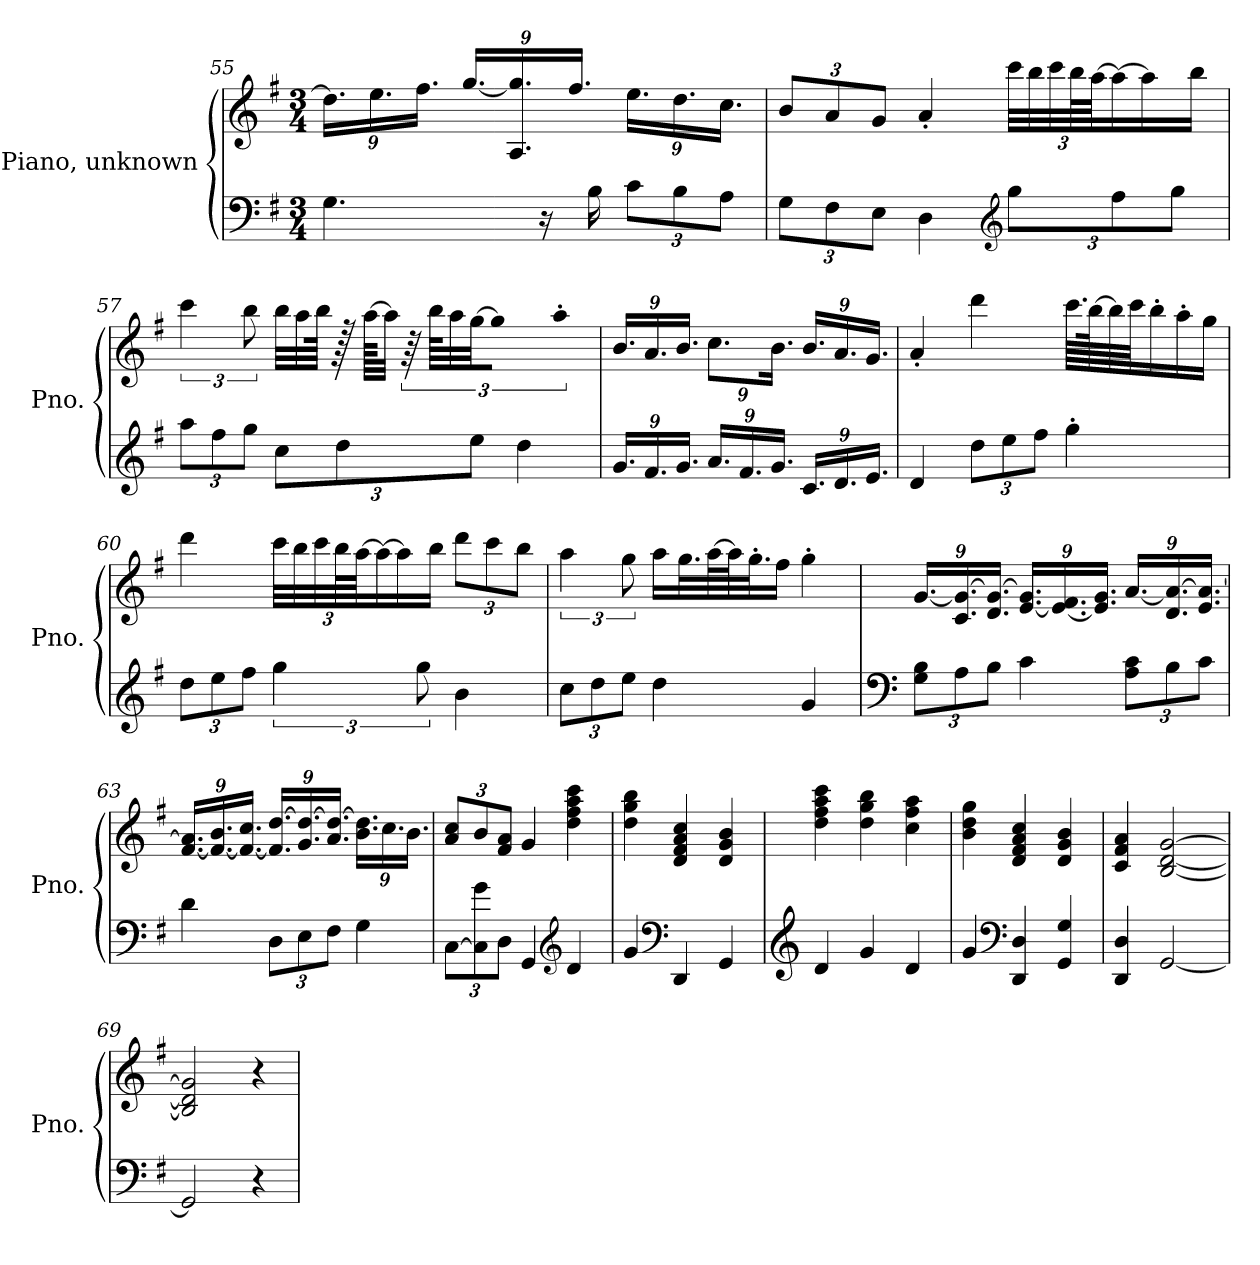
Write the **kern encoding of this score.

**kern	**kern
*part1	*part1
*staff2	*staff1
*I"Piano, unknown	*
*I'Pno.	*
!!LO:LB:g=z
*clefF4	*clefG2
*k[f#]	*k[f#]
*M3/4	*M3/4
*	*Xbrackettup
=55	=55
4.G\	18.dd\LL]
.	18.ee\
.	18.ff#\JJ
.	[18.gg/LL
.	18.A/ 18.gg/]
16r	.
.	18.ff#/JJ
16B\	.
*Xbrackettup	*
12c\L	18.ee\LL
12B\	18.dd\
12A\J	18.cc\JJ
=56	=56
12G\L	12b/L
12F#\	12a/
12E\J	12g/J
4D\	4a'/
*clefG2	*
12gg\L	48ccc\LLL
.	48bb\
.	48ccc\
.	96bb\L
.	[96aa\JJ
12ff#\	24aa\_
.	16aa\]
12gg\J	.
.	16bb\JJ
!!LO:LB:g=z
=57	=57
*	*brackettup
12aa\L	6ccc\
12ff#\	.
12gg\J	12bb\
12cc\L	32bb\LLL
.	32aa\
.	64bb\JJJk
.	128r
12dd\	.
.	[128aa\KKLLL
.	32aa\JJJ]
.	96r
.	96bb\KLLL
.	48aa\
12ee\J	[48gg\J
.	16gg\JJ]
4dd\	4aa'\
=58	=58
*	*Xbrackettup
18.g/LL	18.b/LL
18.f#/	18.a/
18.g/JJ	18.b/JJ
18.a/LL	9.cc\L
18.f#/	.
18.g/JJ	18.b\Jk
18.c/LL	18.b/LL
18.d/	18.a/
18.e/JJ	18.g/JJ
=59	=59
4d/	4a'/
12dd\L	4ddd\
12ee\	.
12ff#\J	.
4gg'\	64.ccc\LLLL
.	[128bb\K
.	64bb\]
.	64ccc\JJ
.	16bb'\
.	16aa'\
.	16gg\JJ
!!LO:LB:g=z
=60	=60
12dd\L	4ddd\
12ee\	.
12ff#\J	.
*brackettup	*
6gg\	48ccc\LLL
.	48bb\
.	48ccc\
.	96bb\L
.	[96aa\JJ
.	24aa\_
.	16aa\]
12gg\	.
.	16bb\JJ
4b\	12ddd\L
.	12ccc\
.	12bb\J
=61	=61
*Xbrackettup	*brackettup
12cc\L	6aa\
12dd\	.
12ee\J	12gg\
4dd\	16aa\LL
.	32.gg\L
.	[64aa\L
.	64aa\J]
.	32.gg'\J
.	16ff#\JJ
4g/	4gg'\
!!LO:LB:g=z
=62	=62
*clefF4	*
*	*Xbrackettup
12G\ 12B\L	[18.g/LL
12A\	18.c/ 18.g/_
12B\J	18.d/ 18.g/_JJ
4c\	[18.e/ 18.g/]LL
.	18.e/_ 18.f#/
.	18.e/] 18.g/JJ
12A\ 12c\L	[18.a/LL
12B\	18.d/ 18.a/_
12c\J	18.e/ 18.a/_JJ
=63	=63
4d\	[18.f#/ 18.a/]LL
.	18.f#/_ 18.b/
.	18.f#/_ 18.cc/JJ
12D\L	18.f#/] [18.dd/LL
12E\	18.g/ 18.dd/_
12F#\J	18.a/ 18.dd/_JJ
4G\	18.b\ 18.dd\]LL
.	18.cc\
.	18.b\JJ
=64	=64
[12C\L	12a/ 12cc/L
12C\] 12g\	12b/
12D\J	12f#/ 12a/J
4GG/	4g/
*clefG2	*
4d/	4dd\ 4ff#\ 4aa\ 4ccc\
!!LO:LB:g=z
=65	=65
4g/	4dd\ 4gg\ 4bb\
*clefF4	*
4DD/	4d/ 4f#/ 4a/ 4cc/
4GG/	4d/ 4g/ 4b/
=66	=66
*clefG2	*
4d/	4dd\ 4ff#\ 4aa\ 4ccc\
4g/	4dd\ 4gg\ 4bb\
4d/	4cc\ 4ff#\ 4aa\
=67	=67
4g/	4b\ 4dd\ 4gg\
*clefF4	*
4DD/ 4D/	4d/ 4f#/ 4a/ 4cc/
4GG/ 4G/	4d/ 4g/ 4b/
=68	=68
4DD/ 4D/	4c/ 4f#/ 4a/
[2GG/	[2B/ [2d/ [2g/
=69	=69
2GG/]	2B/] 2d/] 2g/]
4r	4r
=	=
*-	*-
